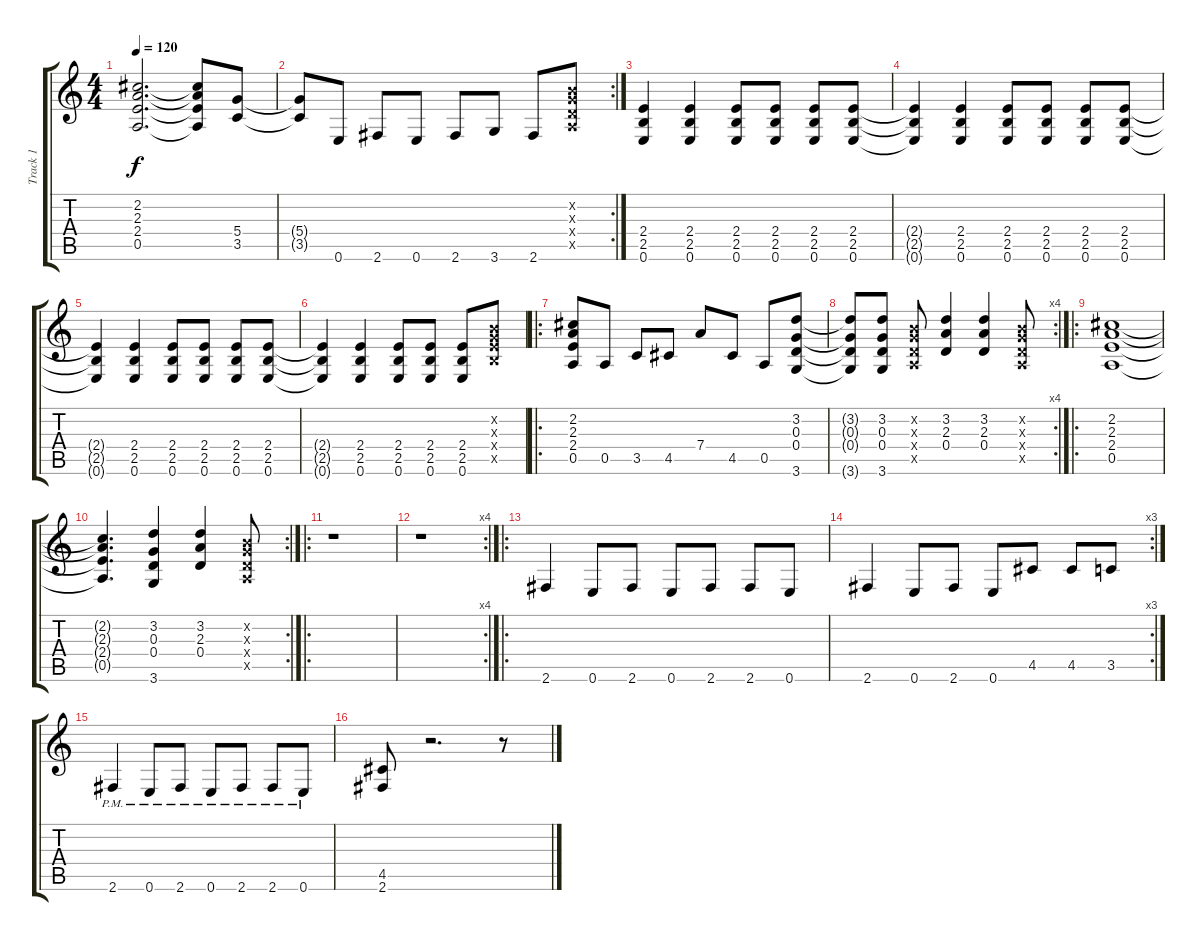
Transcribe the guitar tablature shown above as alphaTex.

\track ("Track 1" "Track 1") {instrument overdrivenguitar}
\staff {score tabs}
\tuning (E4 B3 G3 D3 A2 E2) {hide}
\ts (4 4)
\tempo 120
\clef g2
\ks c
(2.2 2.3 2.4 0.5).2{d dy f} (2.2{t} 2.3{t} 2.4{t} 0.5{t}).8 (5.4 3.5).8 |
\rc 2
(5.4{t} 3.5{t}).8 0.6.8 2.6.8 0.6.8 2.6.8 3.6.8 2.6.8 (0.2{x} 0.3{x} 0.4{x} 0.5{x}).8 |
(2.4 2.5 0.6).4 (2.4 2.5 0.6).4 (2.4 2.5 0.6).8 (2.4 2.5 0.6).8 (2.4 2.5 0.6).8 (2.4 2.5 0.6).8 |
(2.4{t} 2.5{t} 0.6{t}).4 (2.4 2.5 0.6).4 (2.4 2.5 0.6).8 (2.4 2.5 0.6).8 (2.4 2.5 0.6).8 (2.4 2.5 0.6).8 |
(2.4{t} 2.5{t} 0.6{t}).4 (2.4 2.5 0.6).4 (2.4 2.5 0.6).8 (2.4 2.5 0.6).8 (2.4 2.5 0.6).8 (2.4 2.5 0.6).8 |
(2.4{t} 2.5{t} 0.6{t}).4 (2.4 2.5 0.6).4 (2.4 2.5 0.6).8 (2.4 2.5 0.6).8 (2.4 2.5 0.6).8 (0.2{x} 0.3{x} 2.4{x} 2.5{x}).8 |
\ro
(2.2 2.3 2.4 0.5).8 0.5.8 3.5.8 4.5.8 7.4.8 4.5.8 0.5.8 (3.2 0.3 0.4 3.6).8 |
\rc 4
(3.2{t} 0.3{t} 0.4{t} 3.6{t}).8 (3.2 0.3 0.4 3.6).8 (0.2{x} 0.3{x} 0.4{x} 0.5{x}).8 (3.2 2.3 0.4).4 (3.2 2.3 0.4).4 (0.2{x} 0.3{x} 0.4{x} 0.5{x}).8 |
\ro
(2.2 2.3 2.4 0.5).1 |
\rc 2
(2.2{t} 2.3{t} 2.4{t} 0.5{t}).4{d} (3.2 0.3 0.4 3.6).4 (3.2 2.3 0.4).4 (0.2{x} 0.3{x} 0.4{x} 0.5{x}).8 |
\ro
r.1 |
\rc 4
r.1 |
\ro
2.6.4 0.6.8 2.6.8 0.6.8 2.6.8 2.6.8 0.6.8 |
\rc 3
2.6.4 0.6.8 2.6.8 0.6.8 4.5.8 4.5.8 3.5.8 |
2.6{pm}.4 0.6{pm}.8 2.6{pm}.8 0.6{pm}.8 2.6{pm}.8 2.6{pm}.8 0.6{pm}.8 |
(4.5 2.6).8 r.2{d} r.8
